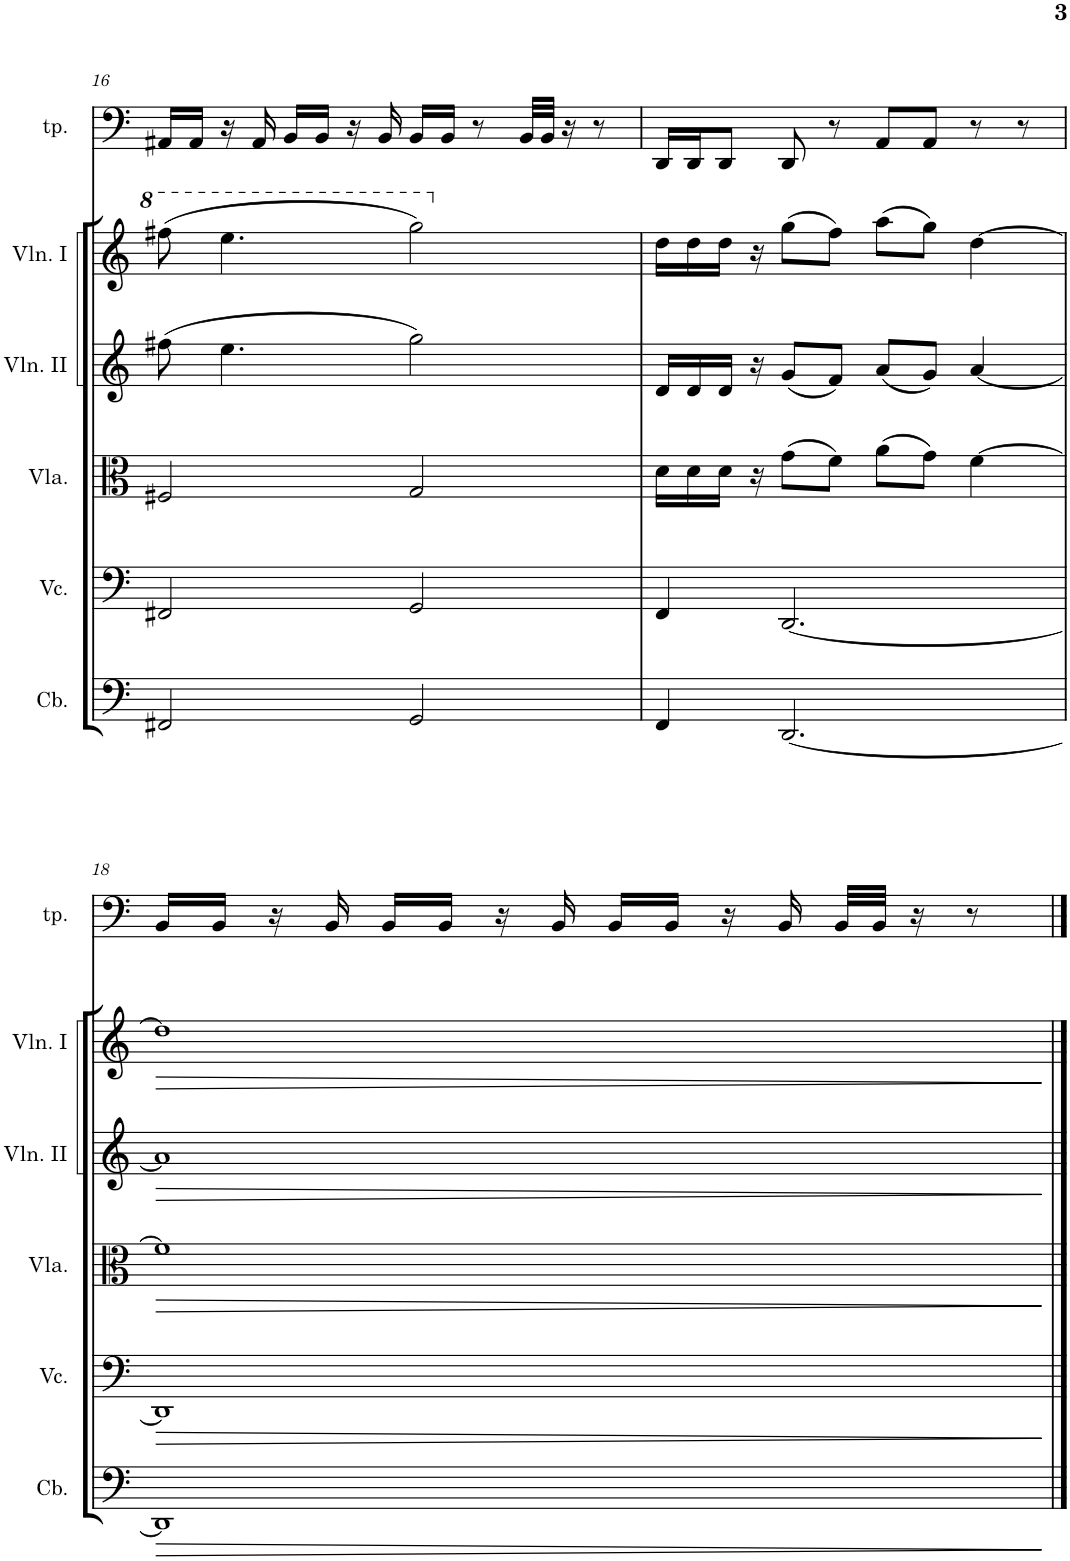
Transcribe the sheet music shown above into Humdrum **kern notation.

**kern	**dynam	**kern	**dynam	**kern	**dynam	**kern	**dynam	**kern	**dynam	**kern
*part6	*part6	*part5	*part5	*part4	*part4	*part3	*part3	*part2	*part2	*part1
*staff6	*staff6	*staff5	*staff5	*staff4	*staff4	*staff3	*staff3	*staff2	*staff2	*staff1
*I"Contrabass	*	*I"Violoncello	*	*I"Viola	*	*I"Violin II	*	*I"Violin I	*	*I"Tympany
*I'Cb.	*	*I'Vc.	*	*I'Vla.	*	*I'Vln. II	*	*I'Vln. I	*	*I'tp.
!!LO:PB:g=z
*clefF4	*	*clefF4	*	*clefC3	*	*clefG2	*	*clefG2	*	*clefF4
*Trd7c12	*	*	*	*	*	*	*	*	*	*
*k[]	*	*k[]	*	*k[]	*	*k[]	*	*k[]	*	*k[]
*M4/4	*	*M4/4	*	*M4/4	*	*M4/4	*	*M4/4	*	*M4/4
=16	=16	=16	=16	=16	=16	=16	=16	=16	=16	=16
2FF#X/	.	2FF#X/	.	2F#X/	.	(8ff#X\	.	(8fff#X\	.	16AA#X/LL
.	.	.	.	.	.	.	.	.	.	16AA#/JJ
.	.	.	.	.	.	4.ee\	.	4.eee\	.	16r
.	.	.	.	.	.	.	.	.	.	16AA#/
.	.	.	.	.	.	.	.	.	.	16BB/LL
.	.	.	.	.	.	.	.	.	.	16BB/JJ
.	.	.	.	.	.	.	.	.	.	16r
.	.	.	.	.	.	.	.	.	.	16BB/
2GG/	.	2GG/	.	2G/	.	2gg\)	.	2ggg\)	.	16BB/LL
.	.	.	.	.	.	.	.	.	.	16BB/JJ
.	.	.	.	.	.	.	.	.	.	8r
.	.	.	.	.	.	.	.	.	.	32BB/LLL
.	.	.	.	.	.	.	.	.	.	32BB/JJJ
.	.	.	.	.	.	.	.	.	.	16r
.	.	.	.	.	.	.	.	.	.	8r
=17	=17	=17	=17	=17	=17	=17	=17	=17	=17	=17
4FF/	.	4FF/	.	16d\LL	.	16d/LL	.	16dd\LL	.	16DD/LL
.	.	.	.	16d\	.	16d/	.	16dd\	.	16DD/J
.	.	.	.	16d\JJ	.	16d/JJ	.	16dd\JJ	.	8DD/J
.	.	.	.	16r	.	16r	.	16r	.	.
[2.DD/	.	[2.DD/	.	(8g\L	.	(8g/L	.	(8gg\L	.	8DD/
.	.	.	.	8f\J)	.	8f/J)	.	8ff\J)	.	8r
.	.	.	.	(8a\L	.	(8a/L	.	(8aa\L	.	8AA/L
.	.	.	.	8g\J)	.	8g/J)	.	8gg\J)	.	8AA/J
.	.	.	.	[4f\	.	[4a/	.	[4dd\	.	8r
.	.	.	.	.	.	.	.	.	.	8r
!!LO:LB:g=z
=18	=18	=18	=18	=18	=18	=18	=18	=18	=18	=18
!	!LO:HP:b	!	!LO:HP:b	!	!LO:HP:b	!	!LO:HP:b	!	!LO:HP:b	!
1DD]	>	1DD]	>	1f]	>	1a]	>	1dd]	>	16BB/LL
.	.	.	.	.	.	.	.	.	.	16BB/JJ
.	.	.	.	.	.	.	.	.	.	16r
.	.	.	.	.	.	.	.	.	.	16BB/
.	.	.	.	.	.	.	.	.	.	16BB/LL
.	.	.	.	.	.	.	.	.	.	16BB/JJ
.	.	.	.	.	.	.	.	.	.	16r
.	.	.	.	.	.	.	.	.	.	16BB/
.	.	.	.	.	.	.	.	.	.	16BB/LL
.	.	.	.	.	.	.	.	.	.	16BB/JJ
.	.	.	.	.	.	.	.	.	.	16r
.	.	.	.	.	.	.	.	.	.	16BB/
.	.	.	.	.	.	.	.	.	.	32BB/LLL
.	.	.	.	.	.	.	.	.	.	32BB/JJJ
.	.	.	.	.	.	.	.	.	.	16r
.	.	.	.	.	.	.	.	.	.	8r
.	]	.	]	.	]	.	]	.	]	.
==	==	==	==	==	==	==	==	==	==	==
*-	*-	*-	*-	*-	*-	*-	*-	*-	*-	*-
